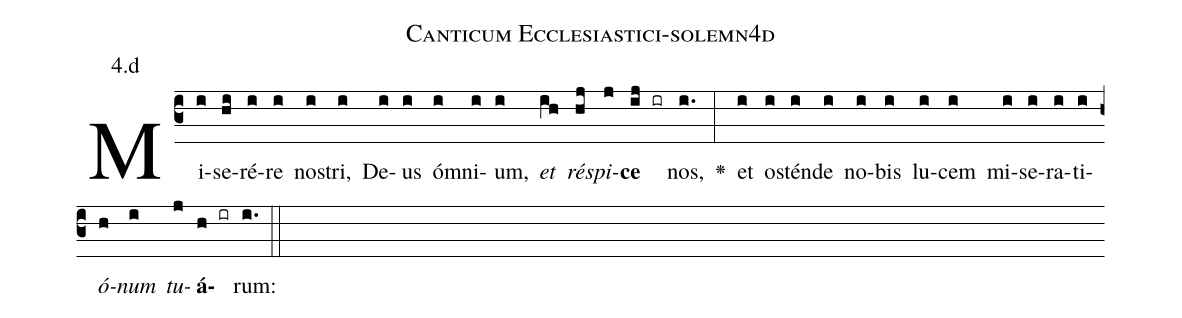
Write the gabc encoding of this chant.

name: Canticum Ecclesiastici-solemn4d;
annotation: 4.d;
%%
(c3)Mi(i)se(hi)ré(i)re(i) no(i)stri,(i) De(i)us(i) óm(i)ni(i)um,(i) <i>et</i>(ih) <i>ré</i>(hj)<i>spi</i>(j)<b>ce</b>(ij ir) nos,(i.) <v>\greheightstar</v>(:) et(i) o(i)stén(i)de(i) no(i)bis(i) lu(i)cem(i) mi(i)se(i)ra(i)ti(i)<i>ó</i>(h)<i>num</i>(i) <i>tu</i>(j)<b>á</b>(h ir)rum:(i.) (::)


%E(i) u(h) o(i) u(j) a(h) e.(i.) (::)
